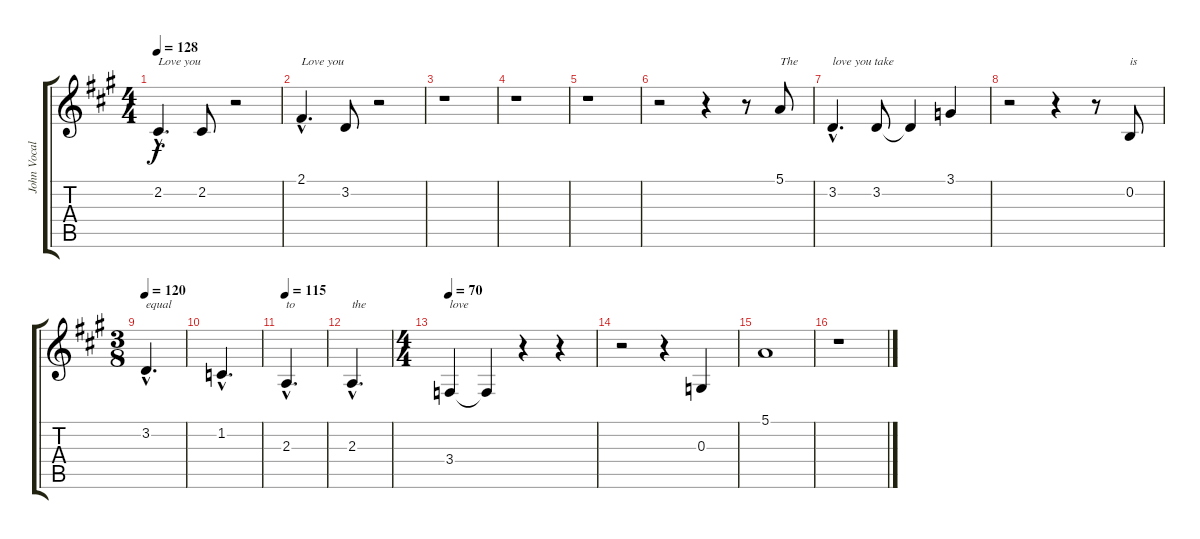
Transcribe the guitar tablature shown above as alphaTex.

\track ("John Vocals" "John Vocal") {instrument flute}
\staff {score tabs}
\tuning (E4 B3 G3 D3 A2 E2) {hide}
\ts (4 4)
\tempo 128
\clef g2
\ks a
2.2{hac}.4{d txt "Love you" dy f} 2.2.8 r.2 |
2.1{hac}.4{d txt "Love you"} 3.2.8 r.2 |
r.1 |
r.1 |
r.1 |
r.2 r.4 r.8 5.1.8{txt "The"} |
3.2{hac}.4{d txt "love you take"} 3.2.8 3.2{t}.4 3.1.4 |
r.2 r.4 r.8 0.2.8{txt "is"} |
\ts (3 8)
\tempo 120
3.2{hac}.4{d txt "equal"} |
1.2{hac}.4{d} |
\tempo 115
2.3{hac}.4{d txt "to"} |
2.3{hac}.4{d txt "the"} |
\ts (4 4)
\tempo 70
3.4.4{txt "love"} 3.4{t}.4 r.4 r.4 |
r.2 r.4 0.3.4 |
5.1.1{volume 13} |
r.1
